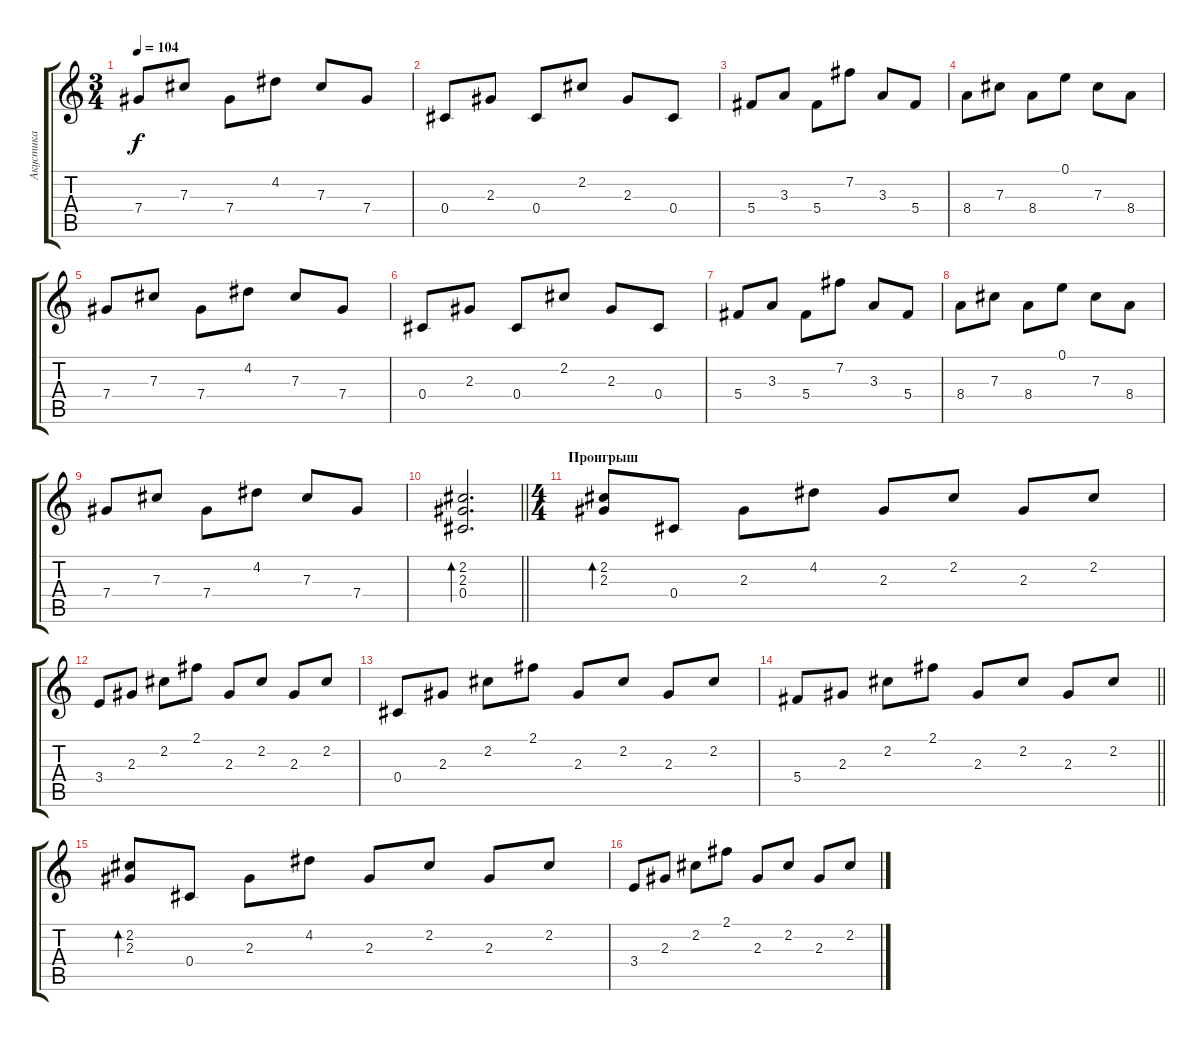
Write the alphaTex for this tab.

\track ("Акустика" "Акустика") {instrument acousticguitarsteel}
\staff {score tabs}
\tuning (E4 B3 Gb3 Db3 A2 E2) {hide}
\ts (3 4)
\tempo 104
\clef g2
\ks c
7.4.8{dy f} 7.3.8 7.4.8 4.2.8 7.3.8 7.4.8 |
0.4.8 2.3.8 0.4.8 2.2.8 2.3.8 0.4.8 |
5.4.8 3.3.8 5.4.8 7.2.8 3.3.8 5.4.8 |
8.4.8 7.3.8 8.4.8 0.1.8 7.3.8 8.4.8 |
7.4.8 7.3.8 7.4.8 4.2.8 7.3.8 7.4.8 |
0.4.8 2.3.8 0.4.8 2.2.8 2.3.8 0.4.8 |
5.4.8 3.3.8 5.4.8 7.2.8 3.3.8 5.4.8 |
8.4.8 7.3.8 8.4.8 0.1.8 7.3.8 8.4.8 |
7.4.8 7.3.8 7.4.8 4.2.8 7.3.8 7.4.8 |
\barLineRight lightlight
(2.2 2.3 0.4).2{d bd 60} |
\ts (4 4)
\section ("" "Проигрыш")
(2.2 2.3).8{bd 60} 0.4.8 2.3.8 4.2.8 2.3.8 2.2.8 2.3.8 2.2.8 |
3.4.8 2.3.8 2.2.8 2.1.8 2.3.8 2.2.8 2.3.8 2.2.8 |
0.4.8 2.3.8 2.2.8 2.1.8 2.3.8 2.2.8 2.3.8 2.2.8 |
\barLineRight lightlight
5.4.8 2.3.8 2.2.8 2.1.8 2.3.8 2.2.8 2.3.8 2.2.8 |
(2.2 2.3).8{bd 60} 0.4.8 2.3.8 4.2.8 2.3.8 2.2.8 2.3.8 2.2.8 |
3.4.8 2.3.8 2.2.8 2.1.8 2.3.8 2.2.8 2.3.8 2.2.8
